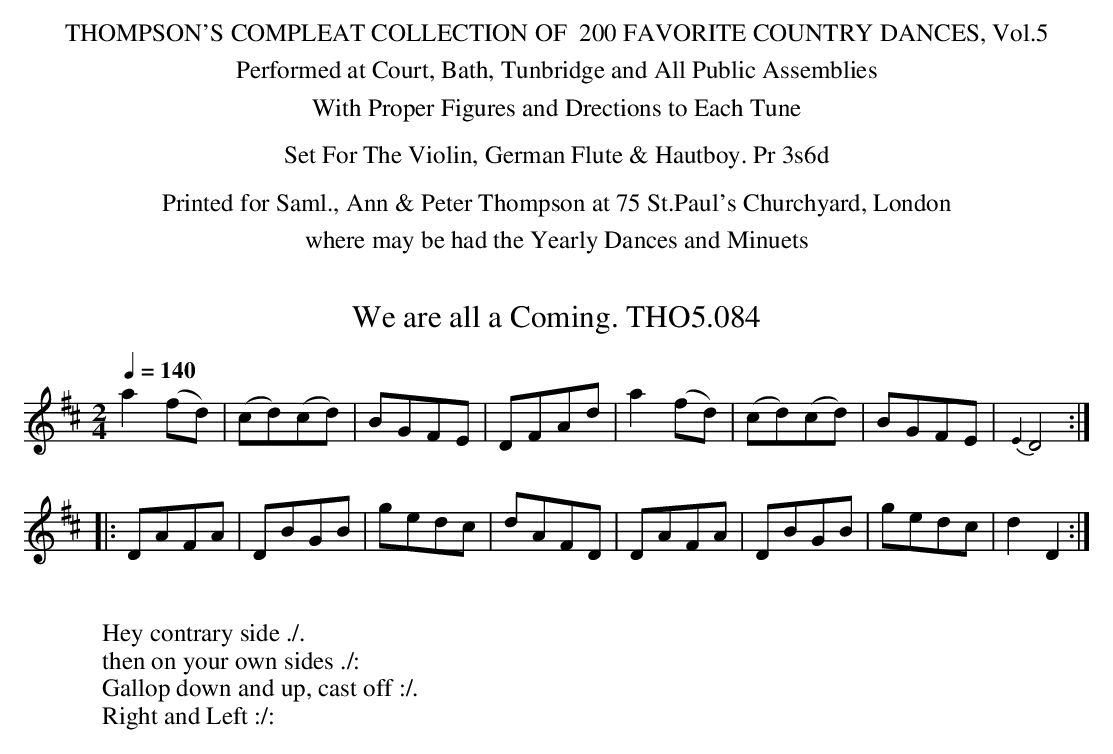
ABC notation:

X:1
T:We are all a Coming. THO5.084
M:2/4
L:1/8
Q:1/4=140
K:D
a2 (fd)|(cd)(cd)|BGFE|DFAd|\\
a2 (fd)|(cd)(cd)|BGFE|{E2}D4:|
|:DAFA|DBGB|gedc|dAFD|\\
DAFA|DBGB|gedc|d2D2:|
W:
W:Hey contrary side ./.
W:then on your own sides ./:
W:Gallop down and up, cast off :/.
W:Right and Left :/:
